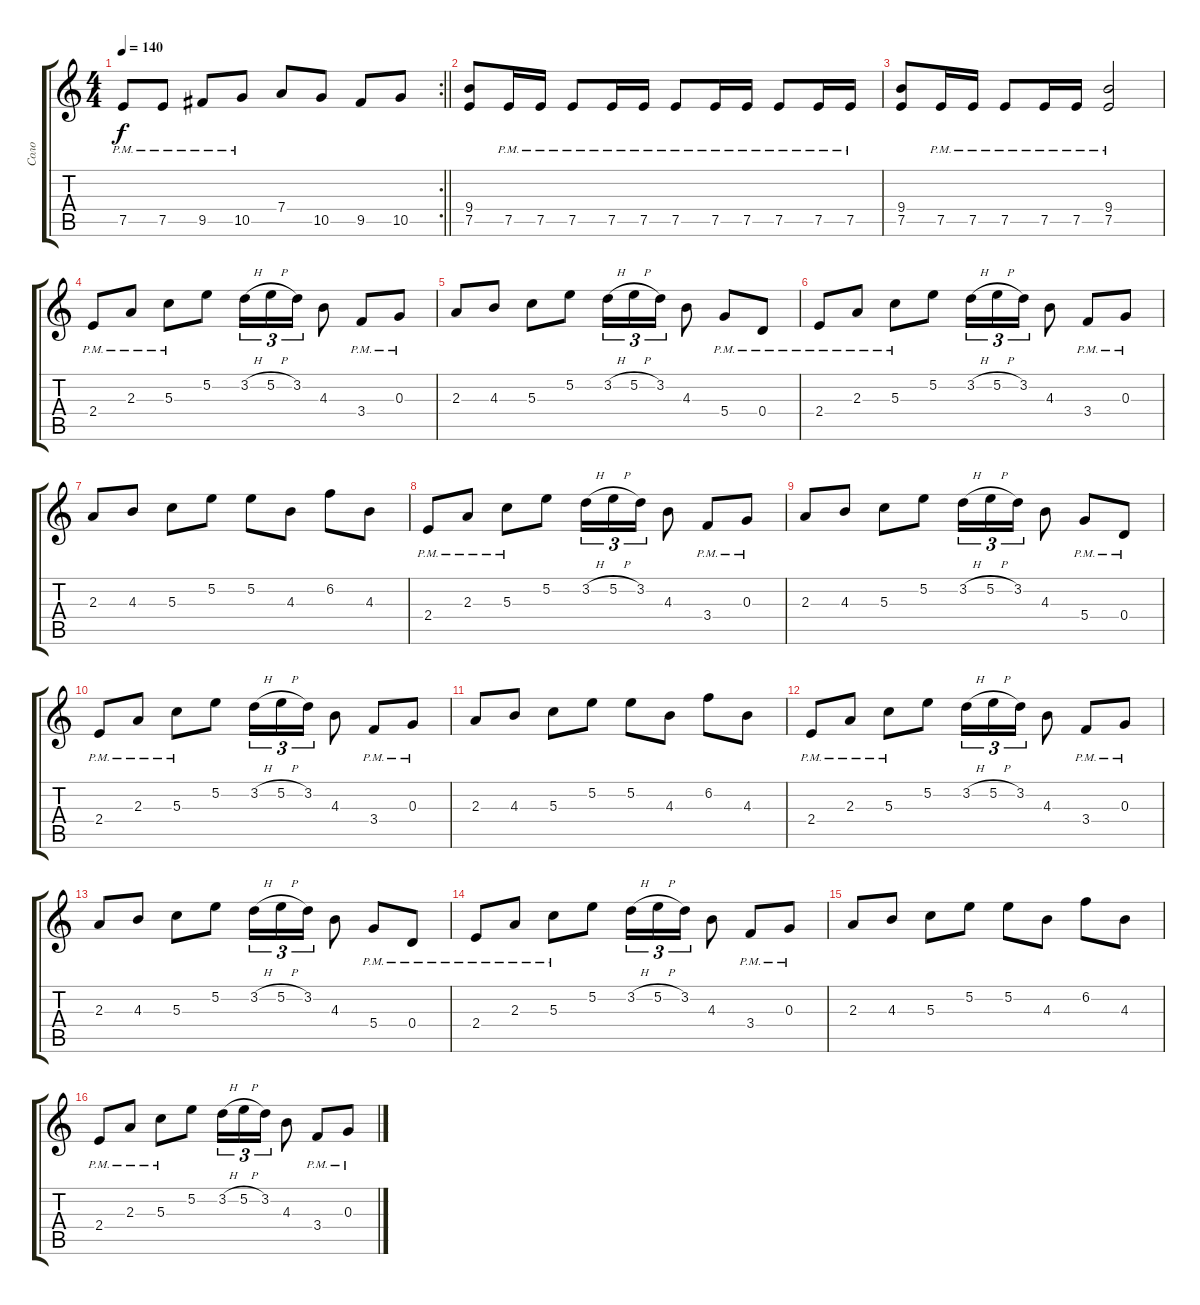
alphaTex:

\track ("Соло" "Соло") {instrument distortionguitar}
\staff {score tabs}
\tuning (E4 B3 G3 D3 A2 E2) {hide}
\rc 2
\ts (4 4)
\tempo 140
\clef g2
\barLineRight lightlight
\ks c
7.5{pm}.8{dy f} 7.5{pm}.8 9.5{pm}.8 10.5{pm}.8 7.4.8 10.5.8 9.5.8 10.5.8 |
(9.4 7.5).8 7.5{pm}.16 7.5{pm}.16 7.5{pm}.8 7.5{pm}.16 7.5{pm}.16 7.5{pm}.8 7.5{pm}.16 7.5{pm}.16 7.5{pm}.8 7.5{pm}.16 7.5{pm}.16 |
(9.4 7.5).8 7.5{pm}.16 7.5{pm}.16 7.5{pm}.8 7.5{pm}.16 7.5{pm}.16 (9.4 7.5{pm}).2 |
2.4{pm}.8 2.3{pm}.8 5.3{pm}.8 5.2.8 3.2{h}.16{tu (3 2)} 5.2{h}.16{tu (3 2)} 3.2.16{tu (3 2)} 4.3.8 3.4{pm}.8 0.3{pm}.8 |
2.3.8 4.3.8 5.3.8 5.2.8 3.2{h}.16{tu (3 2)} 5.2{h}.16{tu (3 2)} 3.2.16{tu (3 2)} 4.3.8 5.4{pm}.8 0.4{pm}.8 |
2.4{pm}.8 2.3{pm}.8 5.3{pm}.8 5.2.8 3.2{h}.16{tu (3 2)} 5.2{h}.16{tu (3 2)} 3.2.16{tu (3 2)} 4.3.8 3.4{pm}.8 0.3{pm}.8 |
2.3.8 4.3.8 5.3.8 5.2.8 5.2.8 4.3.8 6.2.8 4.3.8 |
2.4{pm}.8 2.3{pm}.8 5.3{pm}.8 5.2.8 3.2{h}.16{tu (3 2)} 5.2{h}.16{tu (3 2)} 3.2.16{tu (3 2)} 4.3.8 3.4{pm}.8 0.3{pm}.8 |
2.3.8 4.3.8 5.3.8 5.2.8 3.2{h}.16{tu (3 2)} 5.2{h}.16{tu (3 2)} 3.2.16{tu (3 2)} 4.3.8 5.4{pm}.8 0.4{pm}.8 |
2.4{pm}.8 2.3{pm}.8 5.3{pm}.8 5.2.8 3.2{h}.16{tu (3 2)} 5.2{h}.16{tu (3 2)} 3.2.16{tu (3 2)} 4.3.8 3.4{pm}.8 0.3{pm}.8 |
2.3.8 4.3.8 5.3.8 5.2.8 5.2.8 4.3.8 6.2.8 4.3.8 |
2.4{pm}.8 2.3{pm}.8 5.3{pm}.8 5.2.8 3.2{h}.16{tu (3 2)} 5.2{h}.16{tu (3 2)} 3.2.16{tu (3 2)} 4.3.8 3.4{pm}.8 0.3{pm}.8 |
2.3.8 4.3.8 5.3.8 5.2.8 3.2{h}.16{tu (3 2)} 5.2{h}.16{tu (3 2)} 3.2.16{tu (3 2)} 4.3.8 5.4{pm}.8 0.4{pm}.8 |
2.4{pm}.8 2.3{pm}.8 5.3{pm}.8 5.2.8 3.2{h}.16{tu (3 2)} 5.2{h}.16{tu (3 2)} 3.2.16{tu (3 2)} 4.3.8 3.4{pm}.8 0.3{pm}.8 |
2.3.8 4.3.8 5.3.8 5.2.8 5.2.8 4.3.8 6.2.8 4.3.8 |
2.4{pm}.8 2.3{pm}.8 5.3{pm}.8 5.2.8 3.2{h}.16{tu (3 2)} 5.2{h}.16{tu (3 2)} 3.2.16{tu (3 2)} 4.3.8 3.4{pm}.8 0.3{pm}.8
